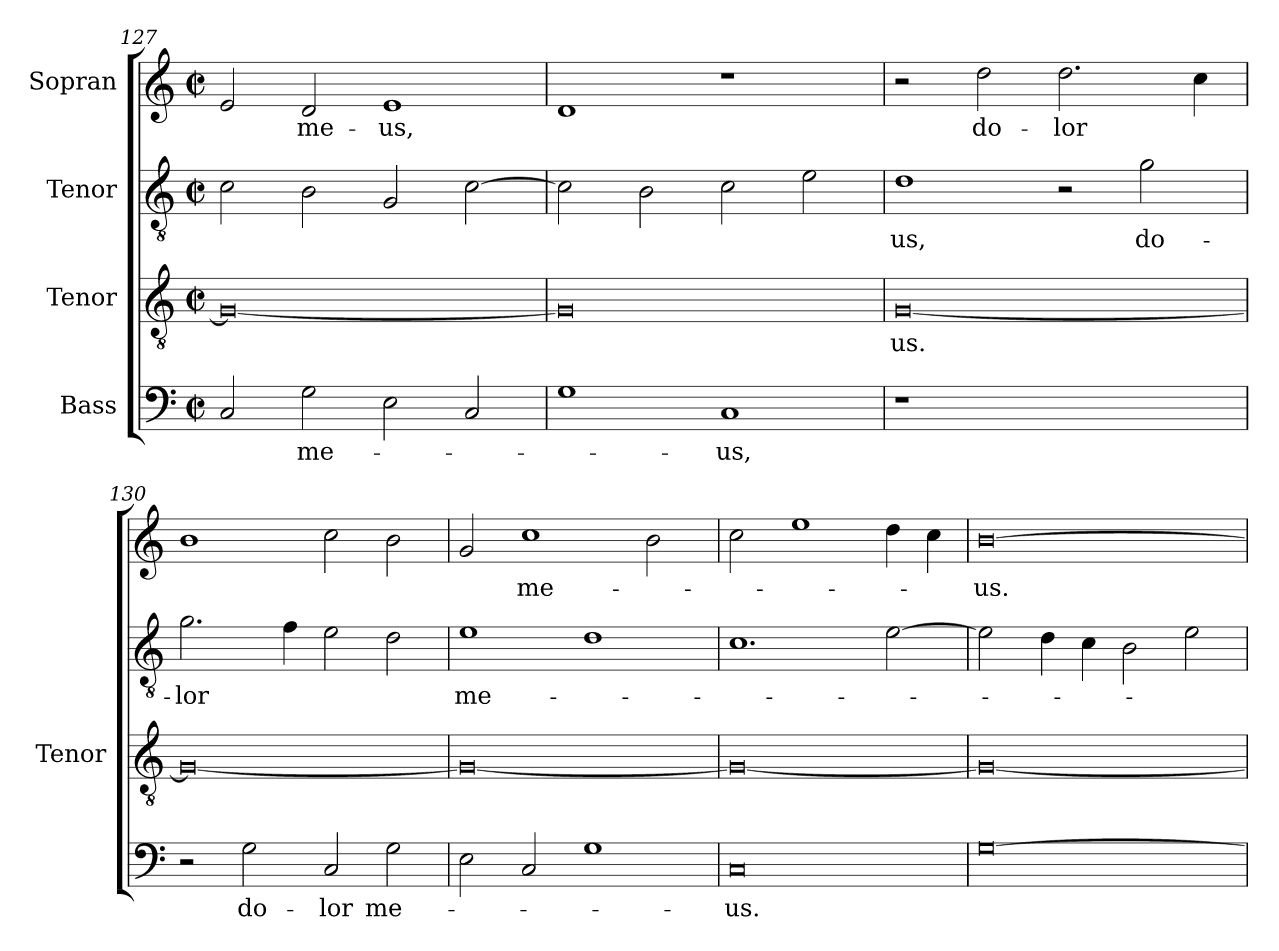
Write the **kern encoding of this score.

**kern	**text	**kern	**text	**kern	**text	**kern	**text
*part4	*part4	*part3	*part3	*part2	*part2	*part1	*part1
*staff4	*staff4	*staff3	*staff3	*staff2	*staff2	*staff1	*staff1
*I"Bass	*	*I"Tenor	*	*I"Tenor	*	*I"Sopran	*
*	*	*I'Tenor	*	*	*	*	*
*clefF4	*	*clefGv2	*	*clefGv2	*	*clefG2	*
*	*	*ITrd7c12	*	*ITrd7c12	*	*	*
*k[]	*	*k[]	*	*k[]	*	*k[]	*
*M2/2	*	*M2/2	*	*M2/2	*	*M2/2	*
*met(c|)	*	*met(c|)	*	*met(c|)	*	*met(c|)	*
=127	=127	=127	=127	=127	=127	=127	=127
2Ci/	.	0GGi_<	.	2Ci\	.	2ei/	.
!	!LO:LY:b:color=#000000	!	!	!	!	!	!
!	!	!	!	!	!	!	!LO:LY:b:color=#000000
2Gi\	me-	.	.	2BBi\	.	2di/	me-
!	!	!	!	!	!	!	!LO:LY:b:color=#000000
2Ei\	.	.	.	2GGi/	.	1ei	-us,
2Ci/	.	.	.	[>2Ci\	.	.	.
!!LO:LB:g=z
=128	=128	=128	=128	=128	=128	=128	=128
1Gi	.	0GGi]	.	2Ci\]	.	1di	.
.	.	.	.	2BBi\	.	.	.
!	!LO:LY:b:color=#000000	!	!	!	!	!	!
1Ci	-us,	.	.	2Ci\	.	1r	.
.	.	.	.	2Ei\	.	.	.
=129	=129	=129	=129	=129	=129	=129	=129
!LO:N:vis=1	!	!	!	!	!	!	!
!	!	!	!LO:LY:b:color=#000000	!	!	!	!
!	!	!	!	!	!LO:LY:b:color=#000000	!	!
1r	.	[<0GGi	-us.	1Di	-us,	2r	.
!	!	!	!	!	!	!	!LO:LY:b:color=#000000
.	.	.	.	.	.	2ddi\	do-
!	!	!	!	!	!	!	!LO:LY:b:color=#000000
1ryy	.	.	.	2r	.	2.ddi\	-lor
!	!	!	!	!	!LO:LY:b:color=#000000	!	!
.	.	.	.	2Gi\	do-	.	.
.	.	.	.	.	.	4cci\	.
=130	=130	=130	=130	=130	=130	=130	=130
!	!	!	!	!	!LO:LY:b:color=#000000	!	!
2r	.	0GGi_<	.	2.Gi\	-lor	1bi	.
!	!LO:LY:b:color=#000000	!	!	!	!	!	!
2Gi\	do-	.	.	.	.	.	.
.	.	.	.	4Fi\	.	.	.
!	!LO:LY:b:color=#000000	!	!	!	!	!	!
2Ci/	-lor	.	.	2Ei\	.	2cci\	.
!	!LO:LY:b:color=#000000	!	!	!	!	!	!
2Gi\	me-	.	.	2Di\	.	2bi\	.
=131	=131	=131	=131	=131	=131	=131	=131
!	!	!	!	!	!LO:LY:b:color=#000000	!	!
2Ei\	.	0GGi_<	.	1Ei	me-	2gi/	.
!	!	!	!	!	!	!	!LO:LY:b:color=#000000
2Ci/	.	.	.	.	.	1cci	me-
1Gi	.	.	.	1Di	.	.	.
.	.	.	.	.	.	2bi\	.
=132	=132	=132	=132	=132	=132	=132	=132
!	!LO:LY:b:color=#000000	!	!	!	!	!	!
0Ci	-us.	0GGi_<	.	1.Ci	.	2cci\	.
.	.	.	.	.	.	1eei	.
.	.	.	.	[>2Ei\	.	4ddi\	.
.	.	.	.	.	.	4cci\	.
=133	=133	=133	=133	=133	=133	=133	=133
!	!	!	!	!	!	!	!LO:LY:b:color=#000000
[<0Gi	.	0GGi_<	.	2Ei\]	.	[<0bi	-us.
.	.	.	.	4Di\	.	.	.
.	.	.	.	4Ci\	.	.	.
.	.	.	.	2BBi\	.	.	.
.	.	.	.	2Ei\	.	.	.
=	=	=	=	=	=	=	=
*-	*-	*-	*-	*-	*-	*-	*-
